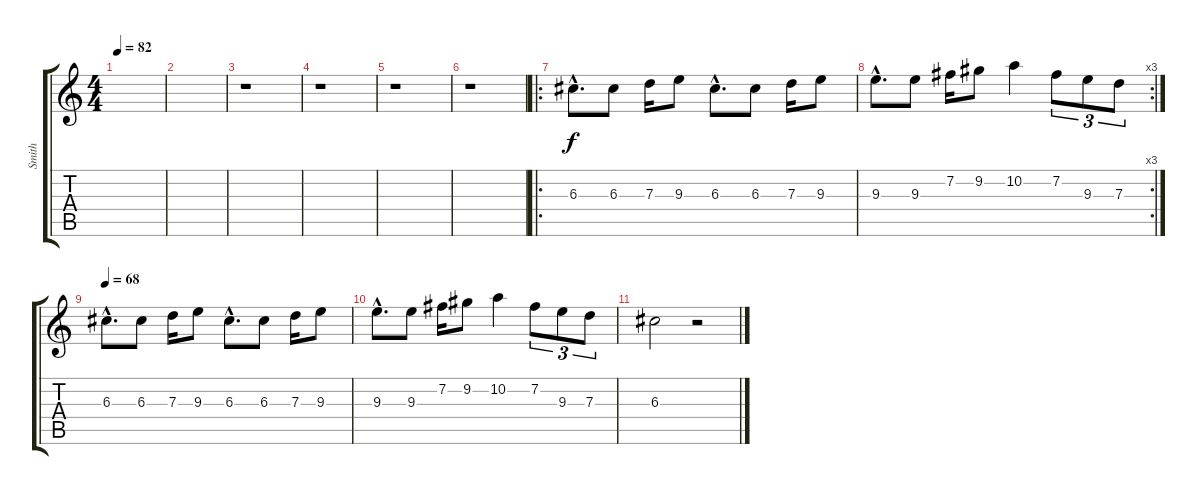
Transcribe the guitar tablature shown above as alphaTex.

\track ("Smith" "Smith") {instrument distortionguitar}
\staff {score tabs}
\tuning (E4 B3 G3 D3 A2 E2) {hide}
\ts (4 4)
\tempo 82
\clef g2
\ks c
|
|
r.1 |
r.1 |
r.1 |
r.1 |
\ro
6.3{hac}.8{d} 6.3.8 7.3.16 9.3.8 6.3{hac}.8{d} 6.3.8 7.3.16 9.3.8 |
\rc 3
9.3{hac}.8{d} 9.3.8 7.2.16 9.2.8 10.2.4 7.2.8{tu (3 2)} 9.3.8{tu (3 2)} 7.3.8{tu (3 2)} |
\tempo 68
6.3{hac}.8{d} 6.3.8 7.3.16 9.3.8 6.3{hac}.8{d} 6.3.8 7.3.16 9.3.8 |
9.3{hac}.8{d} 9.3.8 7.2.16 9.2.8 10.2.4 7.2.8{tu (3 2)} 9.3.8{tu (3 2)} 7.3.8{tu (3 2)} |
6.3.2 r.2
